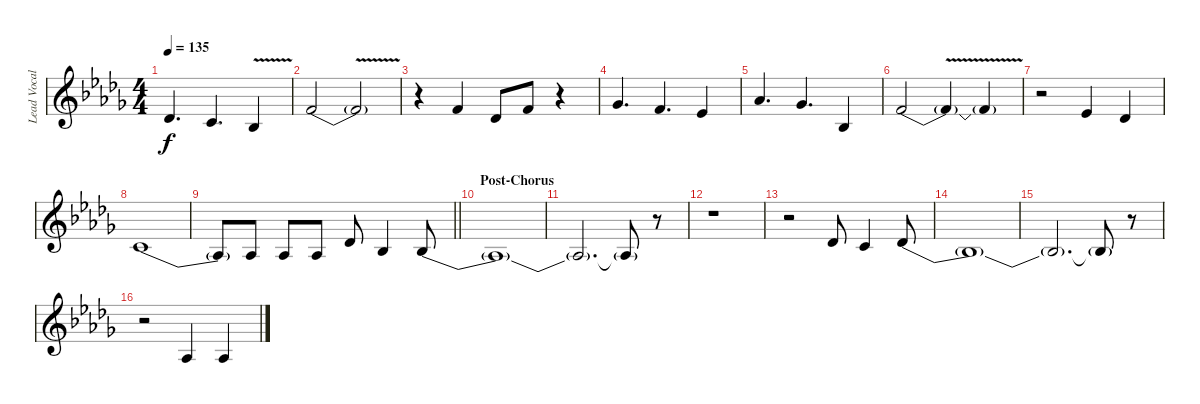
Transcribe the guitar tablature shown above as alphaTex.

\track ("Lead Vocals" "Lead Vocal") {instrument lead6voice}
\staff {score}
\tuning (D4 A3 F3 C3 G2 C2) {hide}
\ts (4 4)
\tempo 135
\clef g2
\ks db
13.4.4{d dy f} 12.4.4{d} 10.4{v}.4 |
10.3{be (custom 0 4 10 4 15 0 20 4 60 4)}.2 10.3{v t}.2 |
r.4 12.3.4 13.4.8 12.3.8 r.4 |
13.3.4{d} 12.3.4{d} 10.3.4 |
11.2.4{d} 13.3.4{d} 10.4.4 |
10.3{be (custom 0 4 10 4 15 0 20 4 60 4)}.2 10.3{v t}.4 10.3{be (custom 0 4 25 4 35 0 60 0) t}.4 |
r.2 10.3.4 13.4.4 |
13.5{be (custom 0 8 5 8 7 4 40 4 42 0 60 0)}.1 |
\barLineRight lightlight
13.5{t}.8 13.5.8 13.5.8 13.5.8 13.4.8 10.4.4 13.5{be (custom 0 4 2 4 4 0 6 4 52 4 54 0 60 0)}.8 |
\section ("" "Post-Chorus")
13.5{t}.1 |
13.5{t}.2{d} 13.5{t}.8 r.8 |
r.1 |
r.2 13.4.8 12.4.4 10.4{be (custom 0 6 2 6 4 4 6 6 29 6 31 10 41 10 43 6 49 6 51 4 53 4 55 0 60 0)}.8 |
10.4{t}.1 |
10.4{t}.2{d} 10.4{t}.8 r.8 |
r.2 13.5.4 13.5.4
